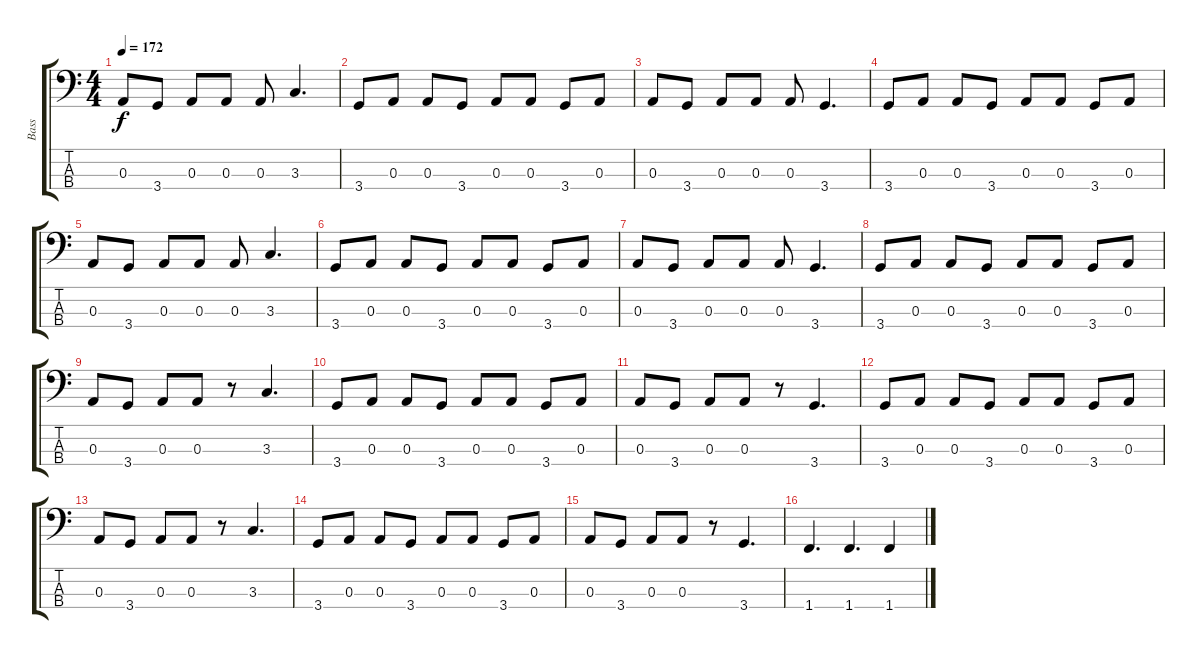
\track ("Bass" "Bass") {instrument electricbassfinger}
\staff {score tabs}
\tuning (G2 D2 A1 E1) {hide}
\ts (4 4)
\tempo 172
\clef f4
\ks c
0.3.8{dy f} 3.4.8 0.3.8 0.3.8 0.3.8 3.3.4{d} |
3.4.8 0.3.8 0.3.8 3.4.8 0.3.8 0.3.8 3.4.8 0.3.8 |
0.3.8 3.4.8 0.3.8 0.3.8 0.3.8 3.4.4{d} |
3.4.8 0.3.8 0.3.8 3.4.8 0.3.8 0.3.8 3.4.8 0.3.8 |
0.3.8 3.4.8 0.3.8 0.3.8 0.3.8 3.3.4{d} |
3.4.8 0.3.8 0.3.8 3.4.8 0.3.8 0.3.8 3.4.8 0.3.8 |
0.3.8 3.4.8 0.3.8 0.3.8 0.3.8 3.4.4{d} |
3.4.8 0.3.8 0.3.8 3.4.8 0.3.8 0.3.8 3.4.8 0.3.8 |
0.3.8 3.4.8 0.3.8 0.3.8 r.8 3.3.4{d} |
3.4.8 0.3.8 0.3.8 3.4.8 0.3.8 0.3.8 3.4.8 0.3.8 |
0.3.8 3.4.8 0.3.8 0.3.8 r.8 3.4.4{d} |
3.4.8 0.3.8 0.3.8 3.4.8 0.3.8 0.3.8 3.4.8 0.3.8 |
0.3.8 3.4.8 0.3.8 0.3.8 r.8 3.3.4{d} |
3.4.8 0.3.8 0.3.8 3.4.8 0.3.8 0.3.8 3.4.8 0.3.8 |
0.3.8 3.4.8 0.3.8 0.3.8 r.8 3.4.4{d} |
1.4.4{d} 1.4.4{d} 1.4.4
